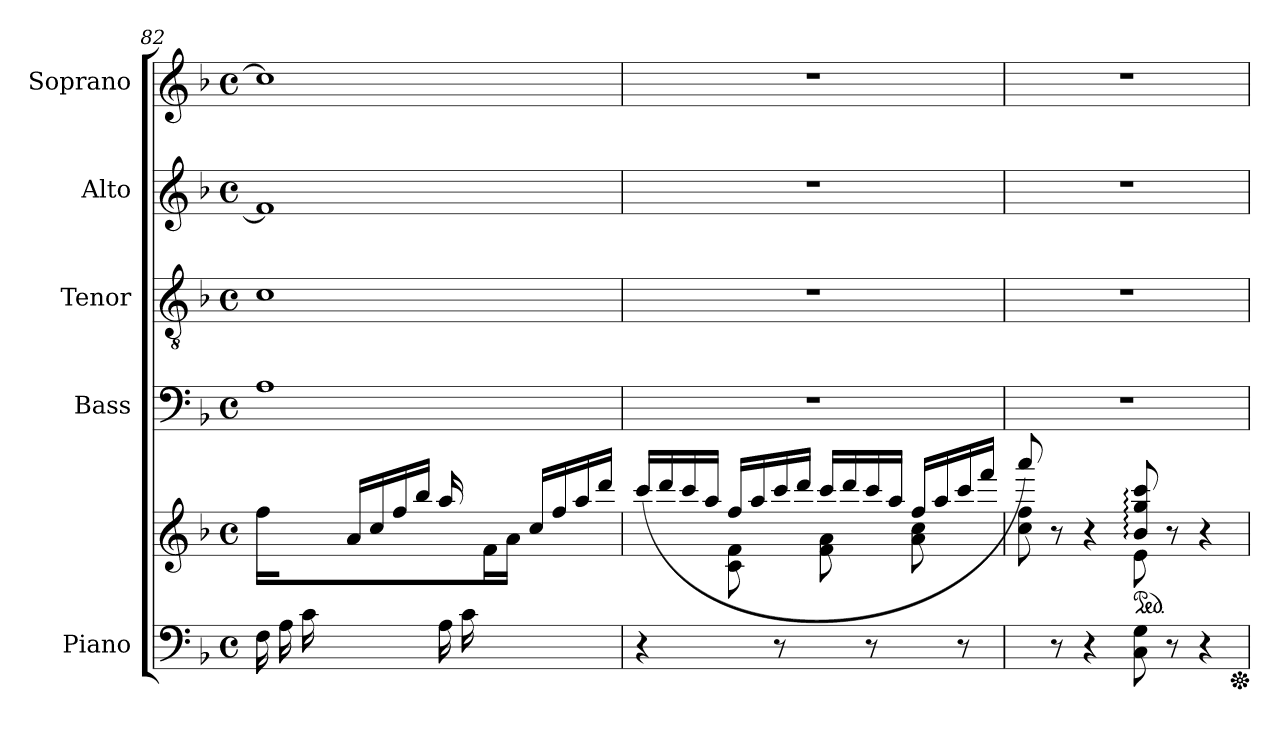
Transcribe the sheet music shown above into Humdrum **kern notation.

**kern	**kern	**kern	**kern	**kern	**kern
*part5	*part5	*part4	*part3	*part2	*part1
*staff6	*staff5	*staff4	*staff3	*staff2	*staff1
*I"Piano	*	*I"Bass	*I"Tenor	*I"Alto	*I"Soprano
*I'Pno	*	*	*	*	*
!!LO:PB:g=z
*clefF4	*clefG2	*clefF4	*clefGv2	*clefG2	*clefG2
*k[b-]	*k[b-]	*k[b-]	*k[b-]	*k[b-]	*k[b-]
*M4/4	*M4/4	*M4/4	*M4/4	*M4/4	*M4/4
*met(c)	*met(c)	*met(c)	*met(c)	*met(c)	*met(c)
=82	=82	=82	=82	=82	=82
*^	*^	*	*	*	*
*	*^	*	*	*	*	*	*
(<16F\LL	2ryy	1ryy	8.ryy	16ff/	1A	1c	1f]	1cc]
16A\	.	.	.	16ryy	.	.	.	.
16c\	.	.	.	8ryy	.	.	.	.
2ryy	.	.	16f\JJ	.	.	.	.	.
.	.	.	16a/LL	4ryy	.	.	.	.
.	.	.	16cc/	.	.	.	.	.
.	.	.	16ff/	.	.	.	.	.
.	.	.	16bb-/JJ	.	.	.	.	.
.	(<16A\LL	.	16aa/)	8ryy	.	.	.	.
.	16c\	.	16ryy	.	.	.	.	.
.	4.ryy	.	8ryy	16f\	.	.	.	.
4ryy	.	.	.	16a\JJ	.	.	.	.
.	.	.	4ryy	16cc/LL	.	.	.	.
.	.	.	.	16ff/	.	.	.	.
.	.	.	.	16aa/	.	.	.	.
16ryy	.	.	.	16ddd/JJ)	.	.	.	.
*v	*v	*v	*	*	*	*	*	*
=83	=83	=83	=83	=83	=83	=83
4r	(>16ccc/LL	4ryy	1r	1r	1r	1r
.	16ddd/	.	.	.	.	.
.	16ccc/	.	.	.	.	.
.	16aa/JJ	.	.	.	.	.
8ryy	16ff/LL	8c\ 8f\	.	.	.	.
.	16aa/	.	.	.	.	.
8r	16ccc/	8ryy	.	.	.	.
.	16ddd/JJ	.	.	.	.	.
8ryy	16ccc/LL	8f\ 8a\	.	.	.	.
.	16ddd/	.	.	.	.	.
8r	16ccc/	8ryy	.	.	.	.
.	16aa/JJ	.	.	.	.	.
8ryy	16ff/LL	8a\ 8cc\	.	.	.	.
.	16aa/	.	.	.	.	.
8r	16ccc/	8ryy	.	.	.	.
.	16fff/JJ	.	.	.	.	.
=84	=84	=84	=84	=84	=84	=84
*^	*	*	*	*	*	*
8ryy	2ryy	8aaa/)	8cc\ 8ff\	1r	1r	1r	1r
8r	.	8r	4.ryy	.	.	.	.
4r	.	4r	.	.	.	.	.
*	*	*ped	*	*	*	*	*
8ryy	8C\ 8G\	8b-/: 8gg/: 8ccc/:	8e\	.	.	.	.
8r	4.ryy	8r	4.ryy	.	.	.	.
4r	.	4r	.	.	.	.	.
*v	*v	*	*	*	*	*	*
*	*v	*v	*	*	*	*
*Xped	*	*	*	*	*
=	=	=	=	=	=
*-	*-	*-	*-	*-	*-
